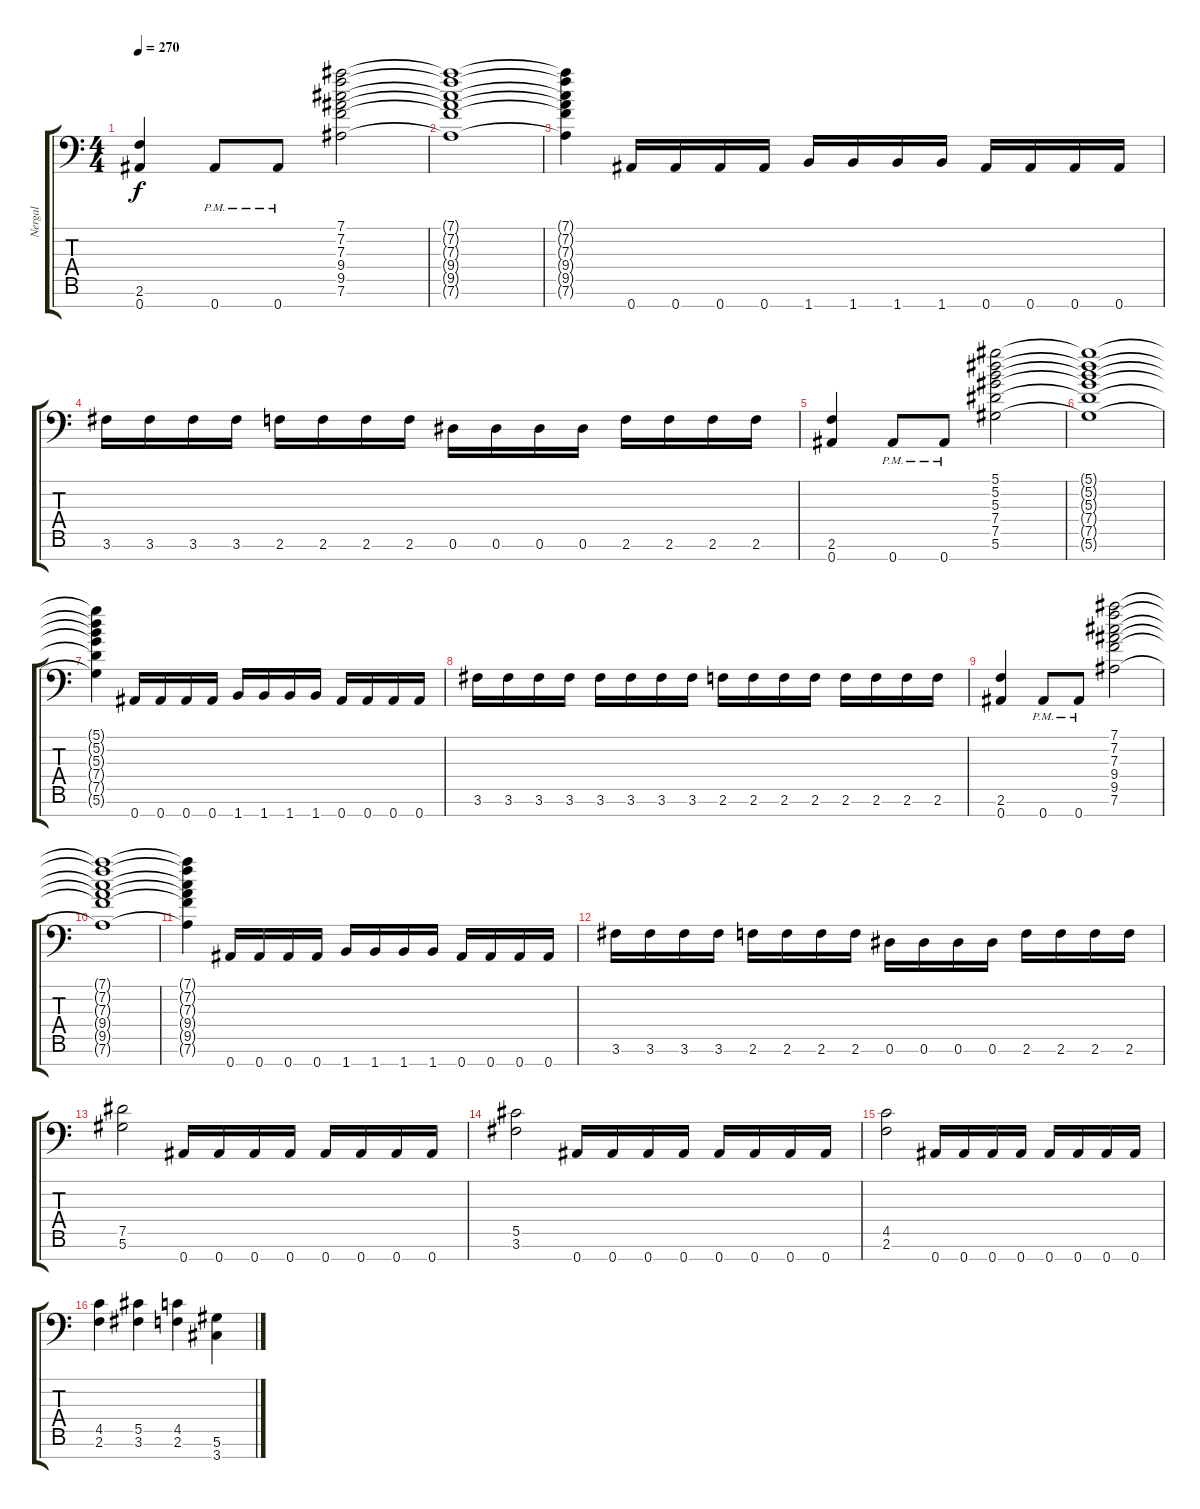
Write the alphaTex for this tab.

\track ("Nergal" "Nergal") {instrument distortionguitar}
\staff {score tabs}
\tuning (Eb4 Bb3 Gb3 Db3 Ab2 Eb2 Bb1) {hide}
\ts (4 4)
\tempo 270
\clef f4
\ks c
(2.6 0.7).4{dy f} 0.7{pm}.8 0.7{pm}.8 (7.1 7.2 7.3 9.4 9.5 7.6).2 |
(7.1{t} 7.2{t} 7.3{t} 9.4{t} 9.5{t} 7.6{t}).1 |
(7.1{t} 7.2{t} 7.3{t} 9.4{t} 9.5{t} 7.6{t}).4 0.7.16 0.7.16 0.7.16 0.7.16 1.7.16 1.7.16 1.7.16 1.7.16 0.7.16 0.7.16 0.7.16 0.7.16 |
3.6.16 3.6.16 3.6.16 3.6.16 2.6.16 2.6.16 2.6.16 2.6.16 0.6.16 0.6.16 0.6.16 0.6.16 2.6.16 2.6.16 2.6.16 2.6.16 |
(2.6 0.7).4 0.7{pm}.8 0.7{pm}.8 (5.1 5.2 5.3 7.4 7.5 5.6).2 |
(5.1{t} 5.2{t} 5.3{t} 7.4{t} 7.5{t} 5.6{t}).1 |
(5.1{t} 5.2{t} 5.3{t} 7.4{t} 7.5{t} 5.6{t}).4 0.7.16 0.7.16 0.7.16 0.7.16 1.7.16 1.7.16 1.7.16 1.7.16 0.7.16 0.7.16 0.7.16 0.7.16 |
3.6.16 3.6.16 3.6.16 3.6.16 3.6.16 3.6.16 3.6.16 3.6.16 2.6.16 2.6.16 2.6.16 2.6.16 2.6.16 2.6.16 2.6.16 2.6.16 |
(2.6 0.7).4 0.7{pm}.8 0.7{pm}.8 (7.1 7.2 7.3 9.4 9.5 7.6).2 |
(7.1{t} 7.2{t} 7.3{t} 9.4{t} 9.5{t} 7.6{t}).1 |
(7.1{t} 7.2{t} 7.3{t} 9.4{t} 9.5{t} 7.6{t}).4 0.7.16 0.7.16 0.7.16 0.7.16 1.7.16 1.7.16 1.7.16 1.7.16 0.7.16 0.7.16 0.7.16 0.7.16 |
3.6.16 3.6.16 3.6.16 3.6.16 2.6.16 2.6.16 2.6.16 2.6.16 0.6.16 0.6.16 0.6.16 0.6.16 2.6.16 2.6.16 2.6.16 2.6.16 |
(7.5 5.6).2 0.7.16 0.7.16 0.7.16 0.7.16 0.7.16 0.7.16 0.7.16 0.7.16 |
(5.5 3.6).2 0.7.16 0.7.16 0.7.16 0.7.16 0.7.16 0.7.16 0.7.16 0.7.16 |
(4.5 2.6).2 0.7.16 0.7.16 0.7.16 0.7.16 0.7.16 0.7.16 0.7.16 0.7.16 |
(4.5 2.6).4 (5.5 3.6).4 (4.5 2.6).4 (5.6 3.7).4
